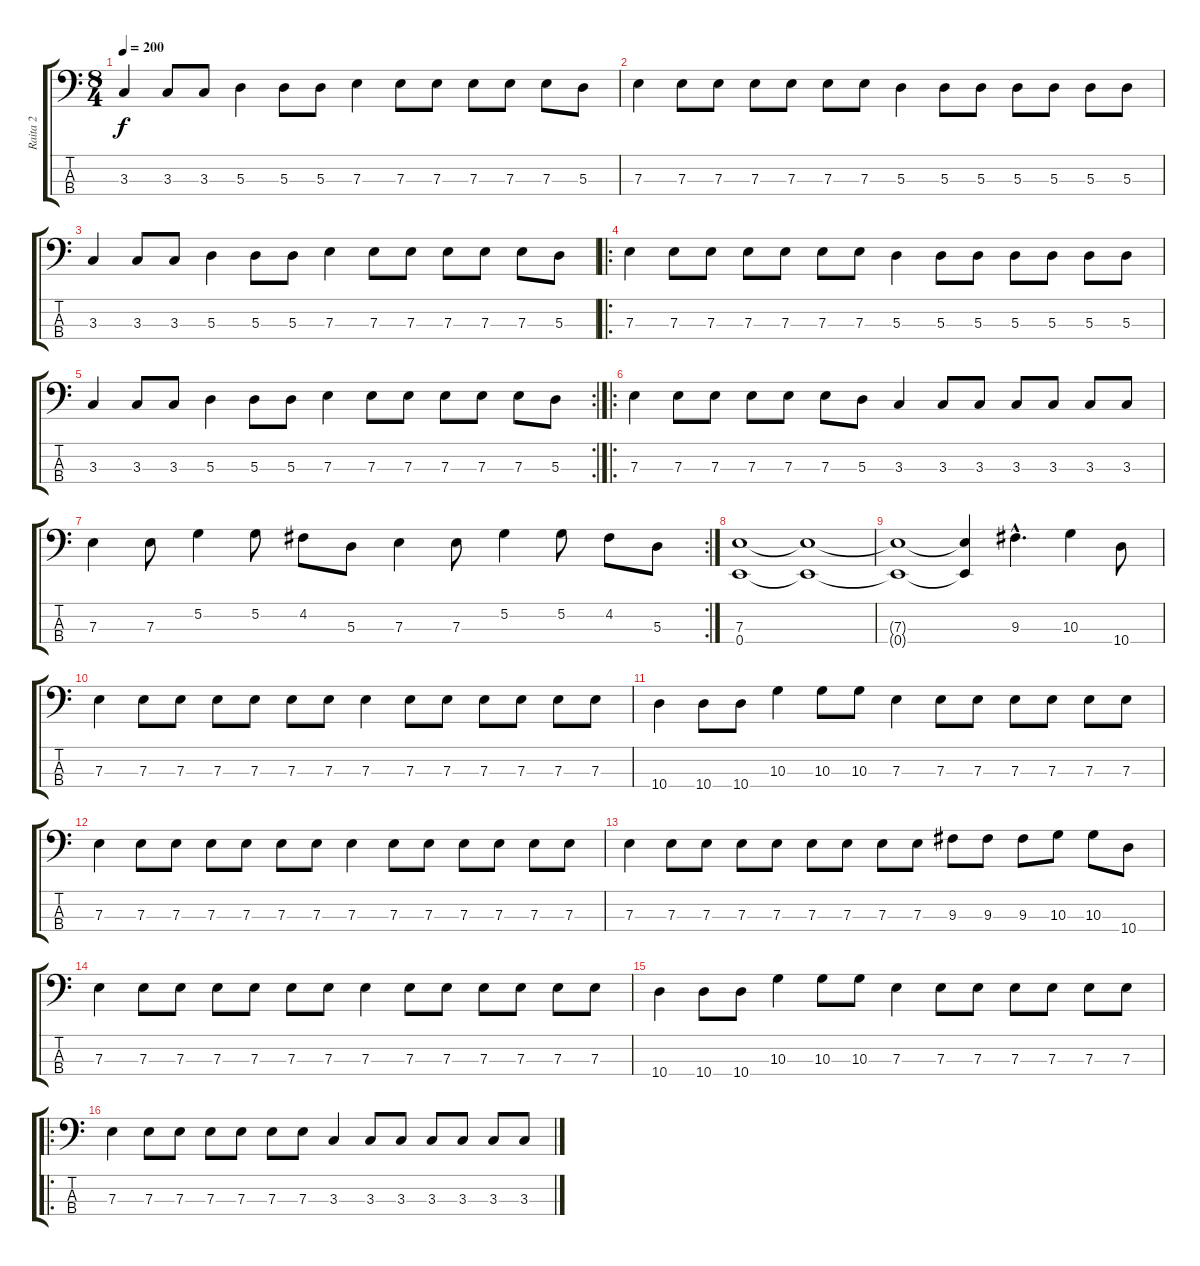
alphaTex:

\track ("Raita 2" "Raita 2") {instrument electricbassfinger}
\staff {score tabs}
\tuning (G2 D2 A1 E1) {hide}
\ts (8 4)
\tempo 200
\clef f4
\ks c
3.3.4{dy f} 3.3.8 3.3.8 5.3.4 5.3.8 5.3.8 7.3.4 7.3.8 7.3.8 7.3.8 7.3.8 7.3.8 5.3.8 |
7.3.4 7.3.8 7.3.8 7.3.8 7.3.8 7.3.8 7.3.8 5.3.4 5.3.8 5.3.8 5.3.8 5.3.8 5.3.8 5.3.8 |
3.3.4 3.3.8 3.3.8 5.3.4 5.3.8 5.3.8 7.3.4 7.3.8 7.3.8 7.3.8 7.3.8 7.3.8 5.3.8 |
\ro
7.3.4 7.3.8 7.3.8 7.3.8 7.3.8 7.3.8 7.3.8 5.3.4 5.3.8 5.3.8 5.3.8 5.3.8 5.3.8 5.3.8 |
\rc 2
3.3.4 3.3.8 3.3.8 5.3.4 5.3.8 5.3.8 7.3.4 7.3.8 7.3.8 7.3.8 7.3.8 7.3.8 5.3.8 |
\ro
7.3.4 7.3.8 7.3.8 7.3.8 7.3.8 7.3.8 5.3.8 3.3.4 3.3.8 3.3.8 3.3.8 3.3.8 3.3.8 3.3.8 |
\rc 2
7.3.4 7.3.8 5.2.4 5.2.8 4.2.8 5.3.8 7.3.4 7.3.8 5.2.4 5.2.8 4.2.8 5.3.8 |
(7.3 0.4).1 (7.3{t} 0.4{t}).1 |
(7.3{t} 0.4{t}).1 (7.3{t} 0.4{t}).4 9.3{hac}.4{d} 10.3.4 10.4.8 |
7.3.4 7.3.8 7.3.8 7.3.8 7.3.8 7.3.8 7.3.8 7.3.4 7.3.8 7.3.8 7.3.8 7.3.8 7.3.8 7.3.8 |
10.4.4 10.4.8 10.4.8 10.3.4 10.3.8 10.3.8 7.3.4 7.3.8 7.3.8 7.3.8 7.3.8 7.3.8 7.3.8 |
7.3.4 7.3.8 7.3.8 7.3.8 7.3.8 7.3.8 7.3.8 7.3.4 7.3.8 7.3.8 7.3.8 7.3.8 7.3.8 7.3.8 |
7.3.4 7.3.8 7.3.8 7.3.8 7.3.8 7.3.8 7.3.8 7.3.8 7.3.8 9.3.8 9.3.8 9.3.8 10.3.8 10.3.8 10.4.8 |
7.3.4 7.3.8 7.3.8 7.3.8 7.3.8 7.3.8 7.3.8 7.3.4 7.3.8 7.3.8 7.3.8 7.3.8 7.3.8 7.3.8 |
10.4.4 10.4.8 10.4.8 10.3.4 10.3.8 10.3.8 7.3.4 7.3.8 7.3.8 7.3.8 7.3.8 7.3.8 7.3.8 |
\ro
7.3.4 7.3.8 7.3.8 7.3.8 7.3.8 7.3.8 7.3.8 3.3.4 3.3.8 3.3.8 3.3.8 3.3.8 3.3.8 3.3.8
